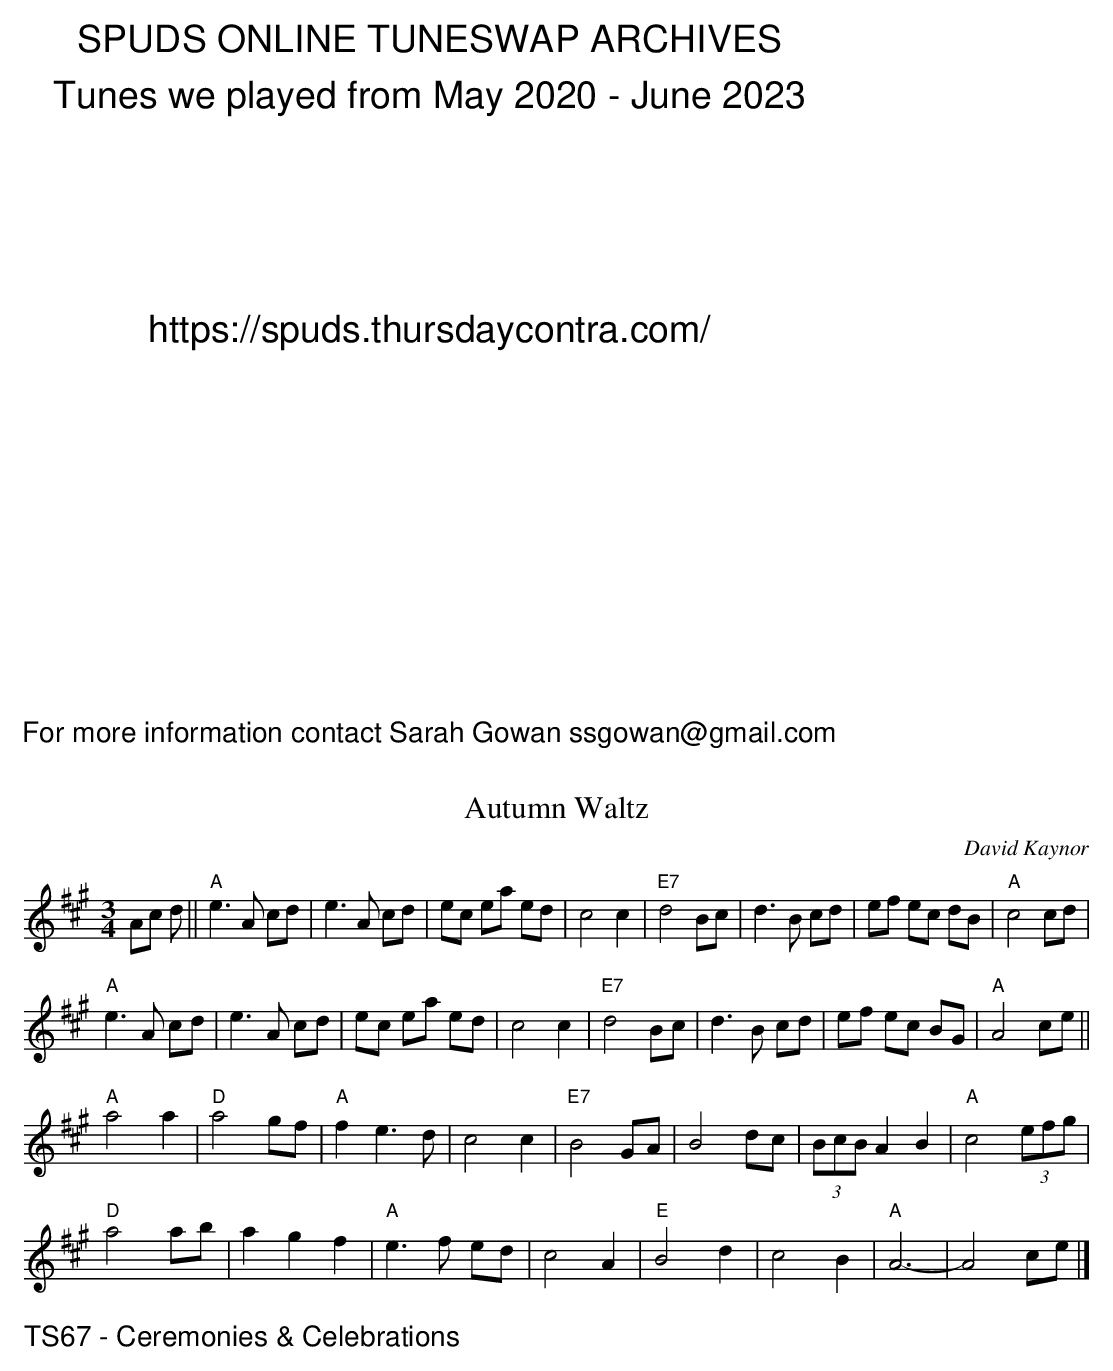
X:1
T:Autumn Waltz
C:David Kaynor
M:3/4
K:A
Ac d ||"A"e3 A cd | e3 A cd | ec ea ed | c4 c2|\
"E7" d4 Bc | d3 B cd | ef ec dB | "A" c4 cd|
"A"e3 A cd | e3 A cd | ec ea ed | c4 c2|\
"E7" d4 Bc | d3 B cd | ef ec BG | "A" A4 ce||
"A"a4 a2 | "D" a4 gf | "A" f2 e3 d| c4 c2|\
"E7"B4 GA | B4 dc | (3BcB A2 B2 | "A"c4 (3efg|
"D"a4 ab | a2g2f2 | "A"e3f ed| c4 A2 | \
"E" B4 d2 | c4 B2 | "A"A6-|A4 ce|]
